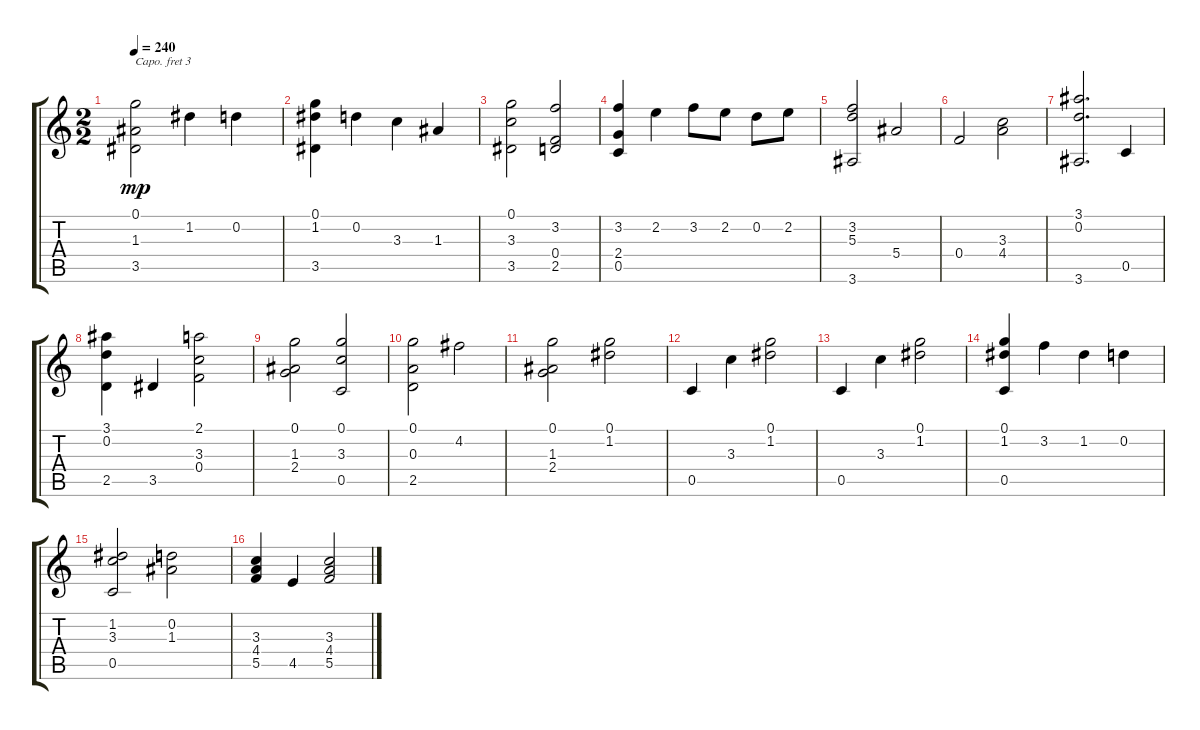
\track "" {instrument acousticguitarsteel}
\staff {score tabs}
\capo 3
\tuning (E4 B3 Gb3 D3 A2 E2) {hide}
\ts (2 2)
\tempo 240
\clef g2
\ks c
(0.1 1.3 3.5).2{dy mp} 1.2.4 0.2.4 |
(0.1 1.2 3.5).4 0.2.4 3.3.4 1.3.4 |
(0.1 3.3 3.5).2 (3.2 0.4 2.5).2 |
(3.2 2.4 0.5).4 2.2.4 3.2.8 2.2.8 0.2.8 2.2.8 |
(3.2 5.3 3.6).2 5.4.2 |
0.4.2 (3.3 4.4).2 |
(3.1 0.2 3.6).2{d} 0.5.4 |
(3.1 0.2 2.5).4 3.5.4 (2.1 3.3 0.4).2 |
(0.1 1.3 2.4).2 (0.1 3.3 0.5).2 |
(0.1 0.3 2.5).2 4.2.2 |
(0.1 1.3 2.4).2 (0.1 1.2).2 |
0.5.4 3.3.4 (0.1 1.2).2 |
0.5.4 3.3.4 (0.1 1.2).2 |
(0.1 1.2 0.5).4 3.2.4 1.2.4 0.2.4 |
(1.2 3.3 0.5).2 (0.2 1.3).2 |
(3.3 4.4 5.5).4 4.5.4 (3.3 4.4 5.5).2
